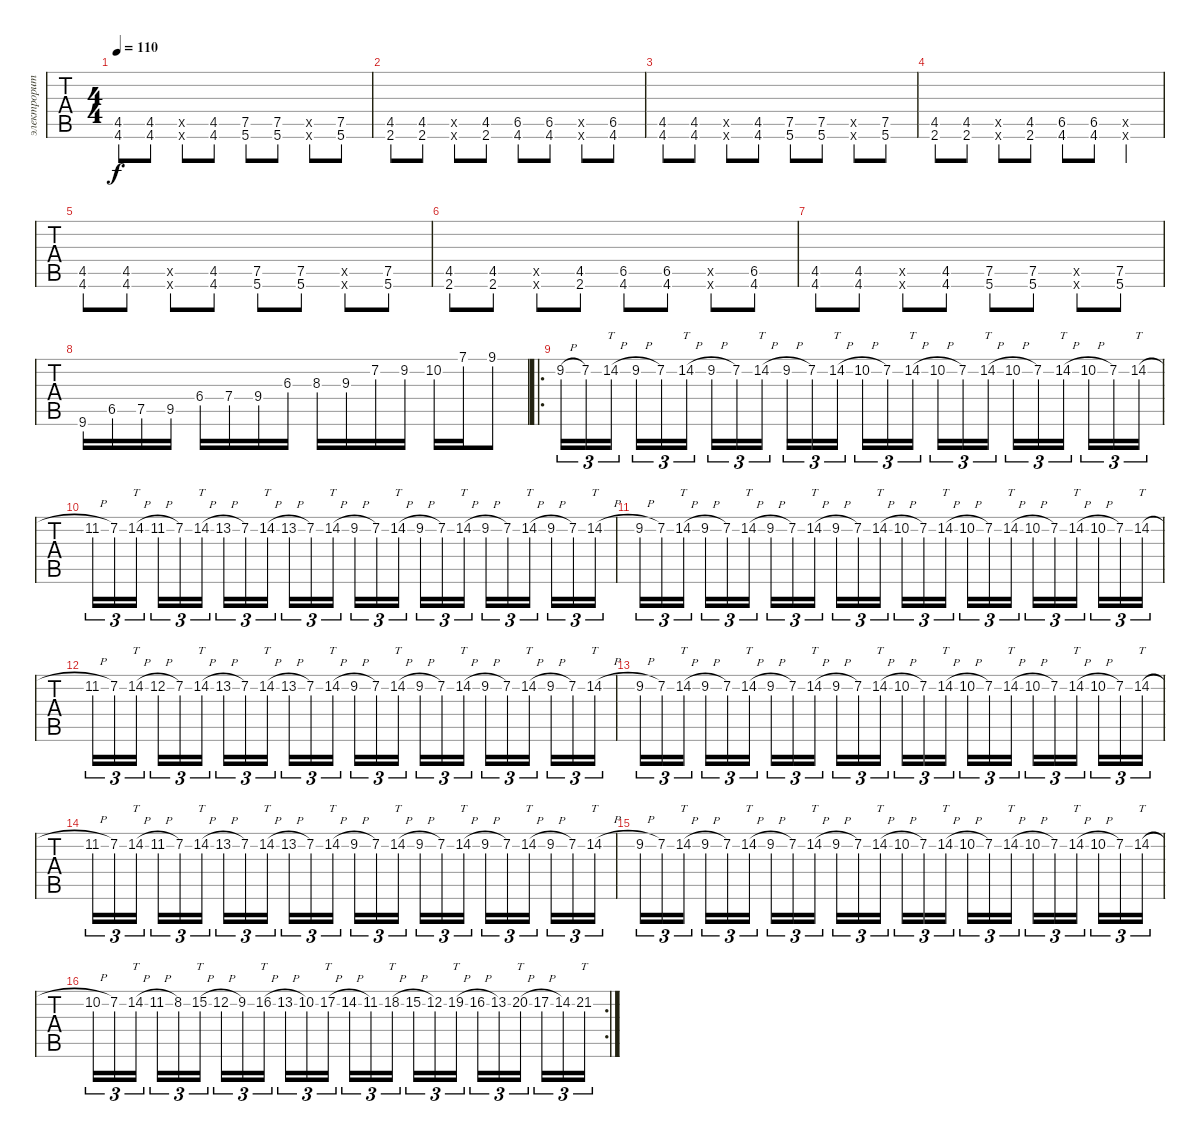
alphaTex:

\track ("электроритм 2" "электрорит") {instrument overdrivenguitar}
\staff {tabs}
\tuning (E4 B3 G3 D3 A2 E2) {hide}
\ts (4 4)
\tempo 110
\clef g2
\ks c
(4.5 4.6).8{dy f} (4.5 4.6).8 (3.5{x} 3.6{x}).8 (4.5 4.6).8 (7.5 5.6).8 (7.5 5.6).8 (7.5{x} 5.6{x}).8 (7.5 5.6).8 |
(4.5 2.6).8 (4.5 2.6).8 (3.5{x} 1.6{x}).8 (4.5 2.6).8 (6.5 4.6).8 (6.5 4.6).8 (5.5{x} 3.6{x}).8 (6.5 4.6).8 |
(4.5 4.6).8 (4.5 4.6).8 (3.5{x} 3.6{x}).8 (4.5 4.6).8 (7.5 5.6).8 (7.5 5.6).8 (7.5{x} 5.6{x}).8 (7.5 5.6).8 |
(4.5 2.6).8 (4.5 2.6).8 (3.5{x} 1.6{x}).8 (4.5 2.6).8 (6.5 4.6).8 (6.5 4.6).8 (5.5{x} 3.6{x}).4 |
(4.5 4.6).8 (4.5 4.6).8 (3.5{x} 3.6{x}).8 (4.5 4.6).8 (7.5 5.6).8 (7.5 5.6).8 (7.5{x} 5.6{x}).8 (7.5 5.6).8 |
(4.5 2.6).8 (4.5 2.6).8 (3.5{x} 1.6{x}).8 (4.5 2.6).8 (6.5 4.6).8 (6.5 4.6).8 (5.5{x} 3.6{x}).8 (6.5 4.6).8 |
(4.5 4.6).8 (4.5 4.6).8 (3.5{x} 3.6{x}).8 (4.5 4.6).8 (7.5 5.6).8 (7.5 5.6).8 (7.5{x} 5.6{x}).8 (7.5 5.6).8 |
9.6.16 6.5.16 7.5.16 9.5.16 6.4.16 7.4.16 9.4.16 6.3.16 8.3.16 9.3.16 7.2.16 9.2.16 10.2.16 7.1.16 9.1.8 |
\ro
9.2{h}.16{tu (3 2)} 7.2.16{tu (3 2)} 14.2{h}.16{tt tu (3 2) beam splitsecondary} 9.2{h}.16{tu (3 2)} 7.2.16{tu (3 2)} 14.2{h}.16{tt tu (3 2)} 9.2{h}.16{tu (3 2)} 7.2.16{tu (3 2)} 14.2{h}.16{tt tu (3 2) beam splitsecondary} 9.2{h}.16{tu (3 2)} 7.2.16{tu (3 2)} 14.2{h}.16{tt tu (3 2)} 10.2{h}.16{tu (3 2)} 7.2.16{tu (3 2)} 14.2{h}.16{tt tu (3 2) beam splitsecondary} 10.2{h}.16{tu (3 2)} 7.2.16{tu (3 2)} 14.2{h}.16{tt tu (3 2)} 10.2{h}.16{tu (3 2)} 7.2.16{tu (3 2)} 14.2{h}.16{tt tu (3 2) beam splitsecondary} 10.2{h}.16{tu (3 2)} 7.2.16{tu (3 2)} 14.2{h}.16{tt tu (3 2)} |
11.2{h}.16{tu (3 2)} 7.2.16{tu (3 2)} 14.2{h}.16{tt tu (3 2) beam splitsecondary} 11.2{h}.16{tu (3 2)} 7.2.16{tu (3 2)} 14.2{h}.16{tt tu (3 2)} 13.2{h}.16{tu (3 2)} 7.2.16{tu (3 2)} 14.2{h}.16{tt tu (3 2) beam splitsecondary} 13.2{h}.16{tu (3 2)} 7.2.16{tu (3 2)} 14.2{h}.16{tt tu (3 2)} 9.2{h}.16{tu (3 2)} 7.2.16{tu (3 2)} 14.2{h}.16{tt tu (3 2) beam splitsecondary} 9.2{h}.16{tu (3 2)} 7.2.16{tu (3 2)} 14.2{h}.16{tt tu (3 2)} 9.2{h}.16{tu (3 2)} 7.2.16{tu (3 2)} 14.2{h}.16{tt tu (3 2) beam splitsecondary} 9.2{h}.16{tu (3 2)} 7.2.16{tu (3 2)} 14.2{h}.16{tt tu (3 2)} |
9.2{h}.16{tu (3 2)} 7.2.16{tu (3 2)} 14.2{h}.16{tt tu (3 2) beam splitsecondary} 9.2{h}.16{tu (3 2)} 7.2.16{tu (3 2)} 14.2{h}.16{tt tu (3 2)} 9.2{h}.16{tu (3 2)} 7.2.16{tu (3 2)} 14.2{h}.16{tt tu (3 2) beam splitsecondary} 9.2{h}.16{tu (3 2)} 7.2.16{tu (3 2)} 14.2{h}.16{tt tu (3 2)} 10.2{h}.16{tu (3 2)} 7.2.16{tu (3 2)} 14.2{h}.16{tt tu (3 2) beam splitsecondary} 10.2{h}.16{tu (3 2)} 7.2.16{tu (3 2)} 14.2{h}.16{tt tu (3 2)} 10.2{h}.16{tu (3 2)} 7.2.16{tu (3 2)} 14.2{h}.16{tt tu (3 2) beam splitsecondary} 10.2{h}.16{tu (3 2)} 7.2.16{tu (3 2)} 14.2{h}.16{tt tu (3 2)} |
11.2{h}.16{tu (3 2)} 7.2.16{tu (3 2)} 14.2{h}.16{tt tu (3 2) beam splitsecondary} 12.2{h}.16{tu (3 2)} 7.2.16{tu (3 2)} 14.2{h}.16{tt tu (3 2)} 13.2{h}.16{tu (3 2)} 7.2.16{tu (3 2)} 14.2{h}.16{tt tu (3 2) beam splitsecondary} 13.2{h}.16{tu (3 2)} 7.2.16{tu (3 2)} 14.2{h}.16{tt tu (3 2)} 9.2{h}.16{tu (3 2)} 7.2.16{tu (3 2)} 14.2{h}.16{tt tu (3 2) beam splitsecondary} 9.2{h}.16{tu (3 2)} 7.2.16{tu (3 2)} 14.2{h}.16{tt tu (3 2)} 9.2{h}.16{tu (3 2)} 7.2.16{tu (3 2)} 14.2{h}.16{tt tu (3 2) beam splitsecondary} 9.2{h}.16{tu (3 2)} 7.2.16{tu (3 2)} 14.2{h}.16{tt tu (3 2)} |
9.2{h}.16{tu (3 2)} 7.2.16{tu (3 2)} 14.2{h}.16{tt tu (3 2) beam splitsecondary} 9.2{h}.16{tu (3 2)} 7.2.16{tu (3 2)} 14.2{h}.16{tt tu (3 2)} 9.2{h}.16{tu (3 2)} 7.2.16{tu (3 2)} 14.2{h}.16{tt tu (3 2) beam splitsecondary} 9.2{h}.16{tu (3 2)} 7.2.16{tu (3 2)} 14.2{h}.16{tt tu (3 2)} 10.2{h}.16{tu (3 2)} 7.2.16{tu (3 2)} 14.2{h}.16{tt tu (3 2) beam splitsecondary} 10.2{h}.16{tu (3 2)} 7.2.16{tu (3 2)} 14.2{h}.16{tt tu (3 2)} 10.2{h}.16{tu (3 2)} 7.2.16{tu (3 2)} 14.2{h}.16{tt tu (3 2) beam splitsecondary} 10.2{h}.16{tu (3 2)} 7.2.16{tu (3 2)} 14.2{h}.16{tt tu (3 2)} |
11.2{h}.16{tu (3 2)} 7.2.16{tu (3 2)} 14.2{h}.16{tt tu (3 2) beam splitsecondary} 11.2{h}.16{tu (3 2)} 7.2.16{tu (3 2)} 14.2{h}.16{tt tu (3 2)} 13.2{h}.16{tu (3 2)} 7.2.16{tu (3 2)} 14.2{h}.16{tt tu (3 2) beam splitsecondary} 13.2{h}.16{tu (3 2)} 7.2.16{tu (3 2)} 14.2{h}.16{tt tu (3 2)} 9.2{h}.16{tu (3 2)} 7.2.16{tu (3 2)} 14.2{h}.16{tt tu (3 2) beam splitsecondary} 9.2{h}.16{tu (3 2)} 7.2.16{tu (3 2)} 14.2{h}.16{tt tu (3 2)} 9.2{h}.16{tu (3 2)} 7.2.16{tu (3 2)} 14.2{h}.16{tt tu (3 2) beam splitsecondary} 9.2{h}.16{tu (3 2)} 7.2.16{tu (3 2)} 14.2{h}.16{tt tu (3 2)} |
9.2{h}.16{tu (3 2)} 7.2.16{tu (3 2)} 14.2{h}.16{tt tu (3 2) beam splitsecondary} 9.2{h}.16{tu (3 2)} 7.2.16{tu (3 2)} 14.2{h}.16{tt tu (3 2)} 9.2{h}.16{tu (3 2)} 7.2.16{tu (3 2)} 14.2{h}.16{tt tu (3 2) beam splitsecondary} 9.2{h}.16{tu (3 2)} 7.2.16{tu (3 2)} 14.2{h}.16{tt tu (3 2)} 10.2{h}.16{tu (3 2)} 7.2.16{tu (3 2)} 14.2{h}.16{tt tu (3 2) beam splitsecondary} 10.2{h}.16{tu (3 2)} 7.2.16{tu (3 2)} 14.2{h}.16{tt tu (3 2)} 10.2{h}.16{tu (3 2)} 7.2.16{tu (3 2)} 14.2{h}.16{tt tu (3 2) beam splitsecondary} 10.2{h}.16{tu (3 2)} 7.2.16{tu (3 2)} 14.2{h}.16{tt tu (3 2)} |
\rc 2
10.2{h}.16{tu (3 2)} 7.2.16{tu (3 2)} 14.2{h}.16{tt tu (3 2) beam splitsecondary} 11.2{h}.16{tu (3 2)} 8.2.16{tu (3 2)} 15.2{h}.16{tt tu (3 2)} 12.2{h}.16{tu (3 2)} 9.2.16{tu (3 2)} 16.2{h}.16{tt tu (3 2) beam splitsecondary} 13.2{h}.16{tu (3 2)} 10.2.16{tu (3 2)} 17.2{h}.16{tt tu (3 2)} 14.2{h}.16{tu (3 2)} 11.2.16{tu (3 2)} 18.2{h}.16{tt tu (3 2) beam splitsecondary} 15.2{h}.16{tu (3 2)} 12.2.16{tu (3 2)} 19.2{h}.16{tt tu (3 2)} 16.2{h}.16{tu (3 2)} 13.2.16{tu (3 2)} 20.2{h}.16{tt tu (3 2) beam splitsecondary} 17.2{h}.16{tu (3 2)} 14.2.16{tu (3 2)} 21.2.16{tt tu (3 2)}
